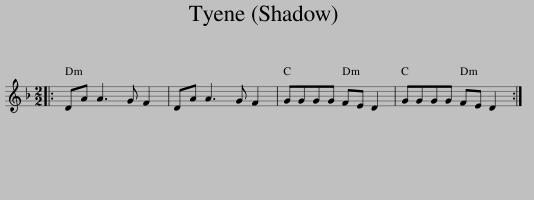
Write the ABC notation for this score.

X:1
L:1/8
M:2/2
I:linebreak $
K:Dmin
V:1 treble
V:1
|: DA A3 G F2 | DA A3 G F2 | GGGG FE D2 | GGGG FE D2 :| %4
